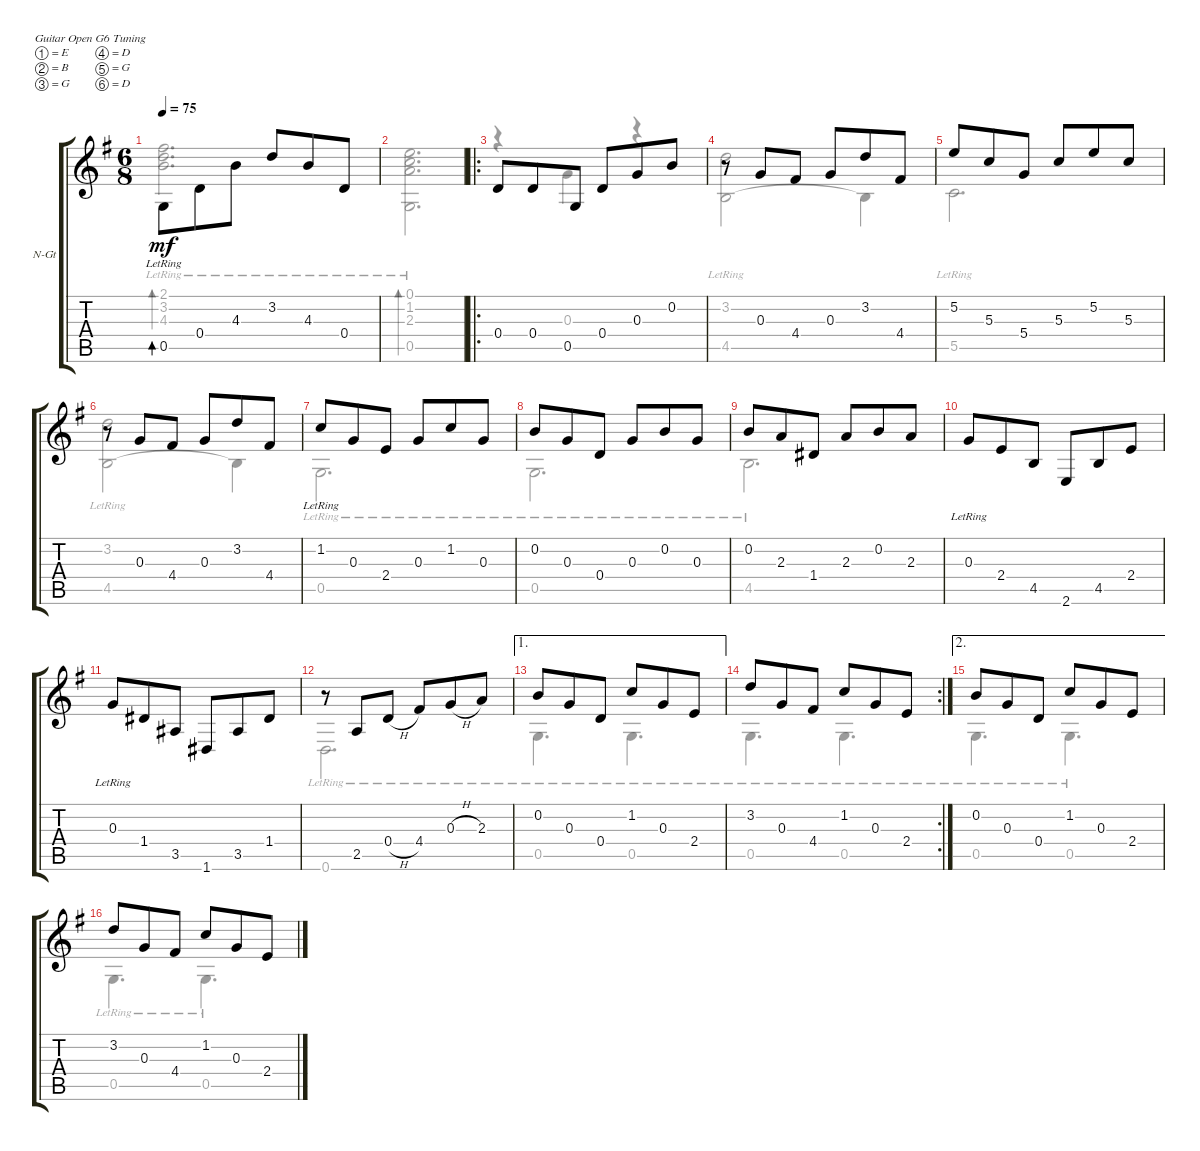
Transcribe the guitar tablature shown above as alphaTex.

\defaultSystemsLayout 4
\bracketExtendMode groupsimilarinstruments
\firstSystemTrackNameOrientation horizontal
\otherSystemsTrackNameOrientation horizontal
\chordDiagramsInScore
\track ("Nylon Guitar" "N-Gt") {instrument acousticguitarnylon}
\staff {score tabs}
\tuning (E4 B3 G3 D3 G2 D2)
\voice
\ts (6 8)
\tempo 75
\clef g2
\ks g
0.5{lr}.8{bd 128 dy mf instrument acousticguitarnylon beam invert} 0.4.8 4.3.8 3.2.8 4.3.8 0.4.8 |
|
\ro
0.4.8 0.4.8 0.5.8 0.4.8 0.3.8 0.2.8 |
r.8 0.3.8 4.4.8 0.3.8 3.2.8 4.4.8 |
5.2.8 5.3.8 5.4.8 5.3.8 5.2.8 5.3.8 |
r.8 0.3.8 4.4.8 0.3.8 3.2.8 4.4.8 |
1.2{lr}.8 0.3.8 2.4.8 0.3.8 1.2.8 0.3.8 |
0.2.8 0.3.8 0.4.8 0.3.8 0.2.8 0.3.8 |
0.2.8 2.3.8 1.4.8 2.3.8 0.2.8 2.3.8 |
0.3{lr}.8 2.4.8 4.5.8 2.6.8 4.5.8 2.4.8 |
0.3{lr}.8 1.4.8 3.5.8 1.6.8 3.5.8 1.4.8 |
r.8 2.5.8 0.4{h}.8 4.4.8 0.3{h}.8 2.3.8 |
\ae 1
0.2.8 0.3.8 0.4.8 1.2.8 0.3.8 2.4.8 |
\rc 2
3.2.8 0.3.8 4.4.8 1.2.8 0.3.8 2.4.8 |
\ae 2
0.2.8 0.3.8 0.4.8 1.2.8 0.3.8 2.4.8 |
3.2.8 0.3.8 4.4.8 1.2.8 0.3.8 2.4.8
\voice
\clef g2
\ottava regular
\simile none
\ks g
(2.1 3.2 4.3{lr}).2{d bd 243 dy mf} |
(0.1 1.2 2.3{lr} 0.5).2{d bd 240} |
r.4 0.3.4 r.4 |
(3.2 4.5{lr}).2 4.5{t}.4 |
5.5{lr}.2{d} |
(3.2{lr} 4.5{lr}).2 4.5{t}.4 |
0.5{lr}.2{d} |
0.5{lr}.2{d} |
4.5{lr}.2{d} |
|
|
0.6{lr}.2{d} |
0.5{lr}.4{d} 0.5{lr}.4{d} |
0.5{lr}.4{d} 0.5{lr}.4{d} |
0.5{lr}.4{d} 0.5{lr}.4{d} |
0.5{lr}.4{d} 0.5{lr}.4{d}
